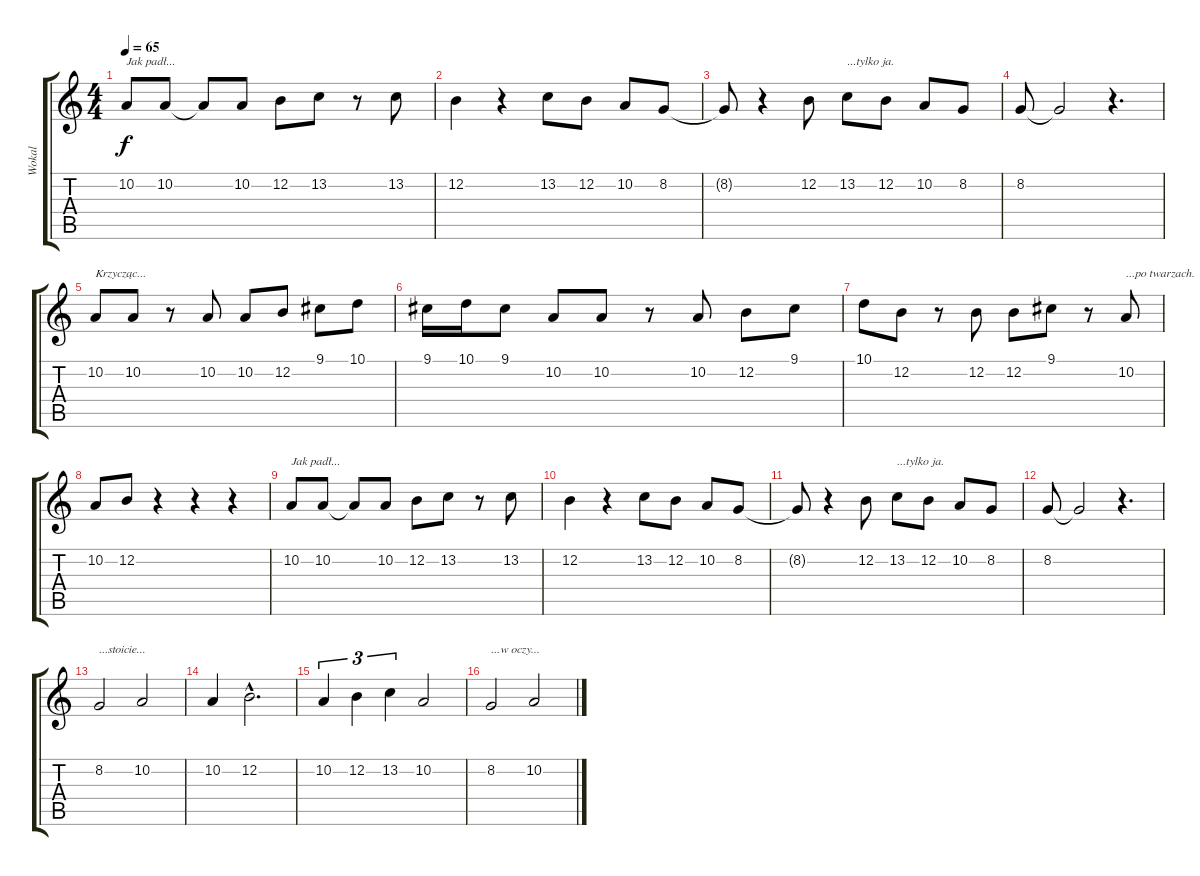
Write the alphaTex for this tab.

\track ("Wokal" "Wokal") {instrument flute}
\staff {score tabs}
\tuning (E4 B3 G3 D3 A2 E2) {hide}
\ts (4 4)
\tempo 65
\clef g2
\ks c
10.2.8{txt "Jak padł..." dy f} 10.2.8 10.2{t}.8 10.2.8 12.2.8 13.2.8 r.8 13.2.8 |
12.2.4 r.4 13.2.8 12.2.8 10.2.8 8.2.8 |
8.2{t}.8 r.4 12.2.8 13.2.8{txt "...tylko ja."} 12.2.8 10.2.8 8.2.8 |
8.2.8 8.2{t}.2 r.4{d} |
10.2.8{txt "Krzycząc..."} 10.2.8 r.8 10.2.8 10.2.8 12.2.8 9.1.8 10.1.8 |
9.1.16 10.1.16 9.1.8 10.2.8 10.2.8 r.8 10.2.8 12.2.8 9.1.8 |
10.1.8 12.2.8 r.8 12.2.8 12.2.8 9.1.8 r.8 10.2.8{txt "...po twarzach."} |
10.2.8 12.2.8 r.4 r.4 r.4 |
10.2.8{txt "Jak padł..."} 10.2.8 10.2{t}.8 10.2.8 12.2.8 13.2.8 r.8 13.2.8 |
12.2.4 r.4 13.2.8 12.2.8 10.2.8 8.2.8 |
8.2{t}.8 r.4 12.2.8 13.2.8{txt "...tylko ja."} 12.2.8 10.2.8 8.2.8 |
8.2.8 8.2{t}.2 r.4{d} |
8.2.2{txt "...stoicie..."} 10.2.2 |
10.2.4 12.2{hac}.2{d} |
10.2.4{tu (3 2)} 12.2.4{tu (3 2)} 13.2.4{tu (3 2)} 10.2.2 |
8.2.2{txt "...w oczy..."} 10.2.2
